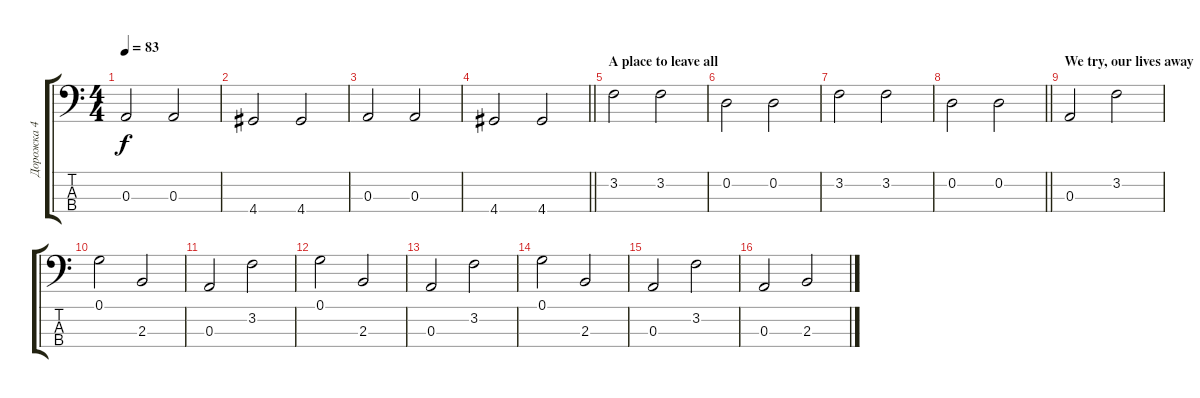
\track ("Дорожка 4" "Дорожка 4") {instrument electricbassfinger}
\staff {score tabs}
\tuning (G2 D2 A1 E1) {hide}
\ts (4 4)
\tempo 83
\clef f4
\ks c
0.3.2{dy f} 0.3.2 |
4.4.2 4.4.2 |
0.3.2 0.3.2 |
\barLineRight lightlight
4.4.2 4.4.2 |
\section ("" "A place to leave all")
3.2.2 3.2.2 |
0.2.2 0.2.2 |
3.2.2 3.2.2 |
\barLineRight lightlight
0.2.2 0.2.2 |
\section ("" "We try, our lives away")
0.3.2 3.2.2 |
0.1.2 2.3.2 |
0.3.2 3.2.2 |
0.1.2 2.3.2 |
0.3.2 3.2.2 |
0.1.2 2.3.2 |
0.3.2 3.2.2 |
0.3.2 2.3.2
